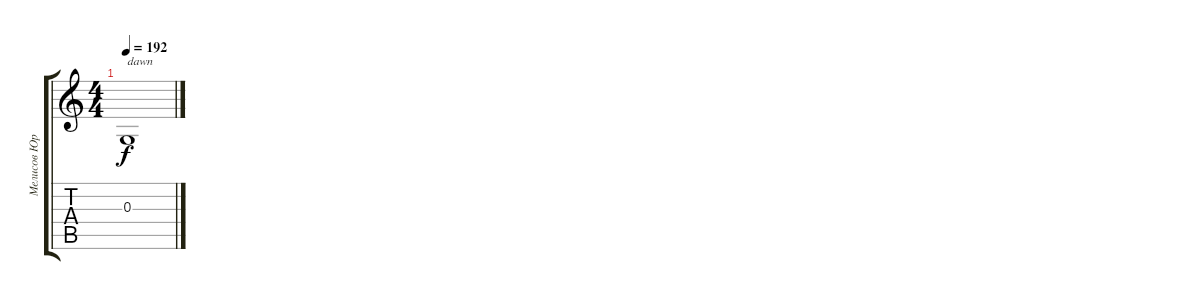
\track ("Мелисов Юрий" "Мелисов Юр") {instrument bassoon}
\staff {score tabs}
\tuning (E4 B3 G3 D3 A2 E2) {hide}
\ts (4 4)
\tempo 192
\clef g2
\ks c
0.3.1{txt "dawn" dy f}
